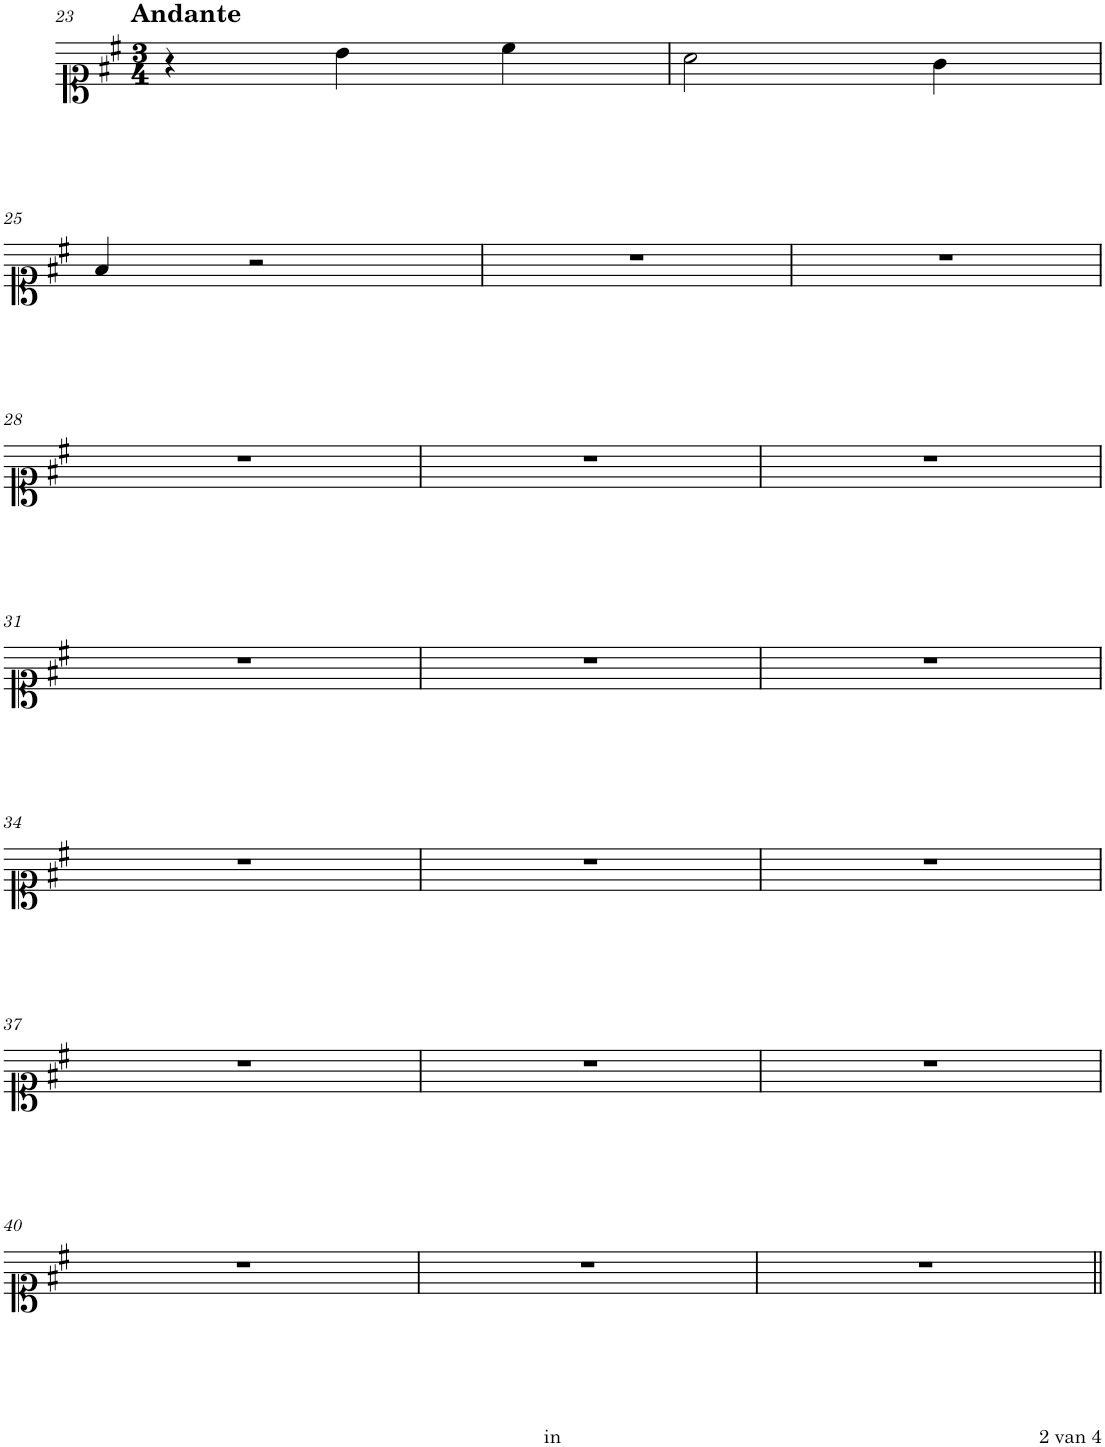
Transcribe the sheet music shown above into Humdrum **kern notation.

**kern
*part1
*staff1
*I"Baritone
*I'Bar.
!!LO:PB:g=z
*clefC1
*k[f#c#]
*M3/4
=23
!LO:TX:a:B:t=Andante
4r
4b\
4cc#\
=24
2a\
4g\
!!LO:LB:g=z
=25
4f#/
2r
=26
2.r
=27
2.r
!!LO:LB:g=z
=28
2.r
=29
2.r
=30
2.r
!!LO:LB:g=z
=31
2.r
=32
2.r
=33
2.r
!!LO:LB:g=z
=34
2.r
=35
2.r
=36
2.r
!!LO:LB:g=z
=37
2.r
=38
2.r
=39
2.r
!!LO:LB:g=z
=40
2.r
=41
2.r
=42
2.r
=||
*-
